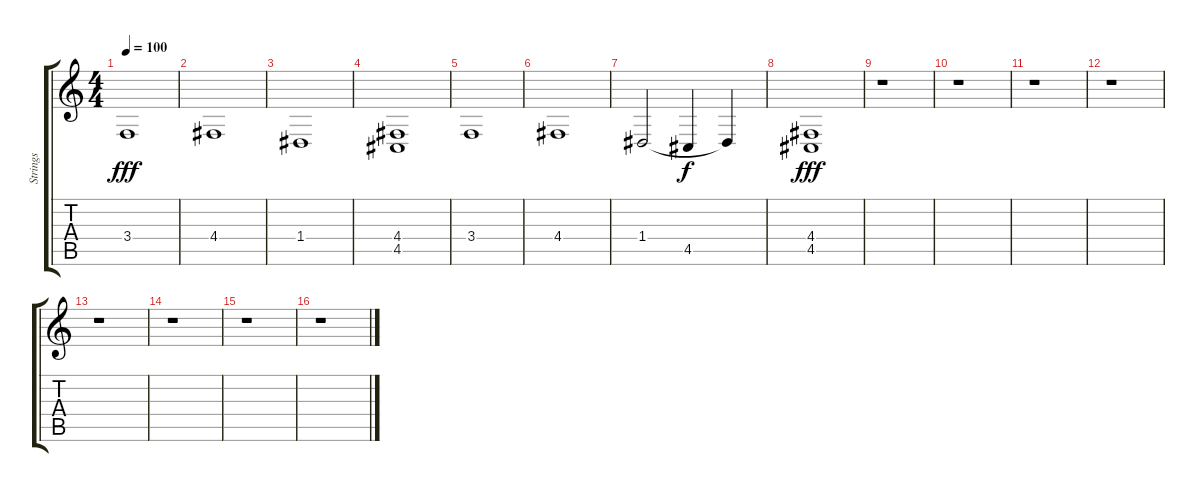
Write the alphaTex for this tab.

\track ("Strings" "Strings") {instrument stringensemble1}
\staff {score tabs}
\tuning (E4 B3 G3 D3 A2 E2) {hide}
\ts (4 4)
\tempo 100
\clef g2
\ks c
3.4.1{dy fff} |
4.4.1 |
1.4.1 |
(4.4 4.5).1 |
3.4.1 |
4.4.1 |
1.4.2 4.5.4{dy f} 1.4{t}.4 |
(4.4 4.5).1{dy fff} |
r.1 |
r.1 |
r.1 |
r.1 |
r.1 |
r.1 |
r.1 |
r.1
